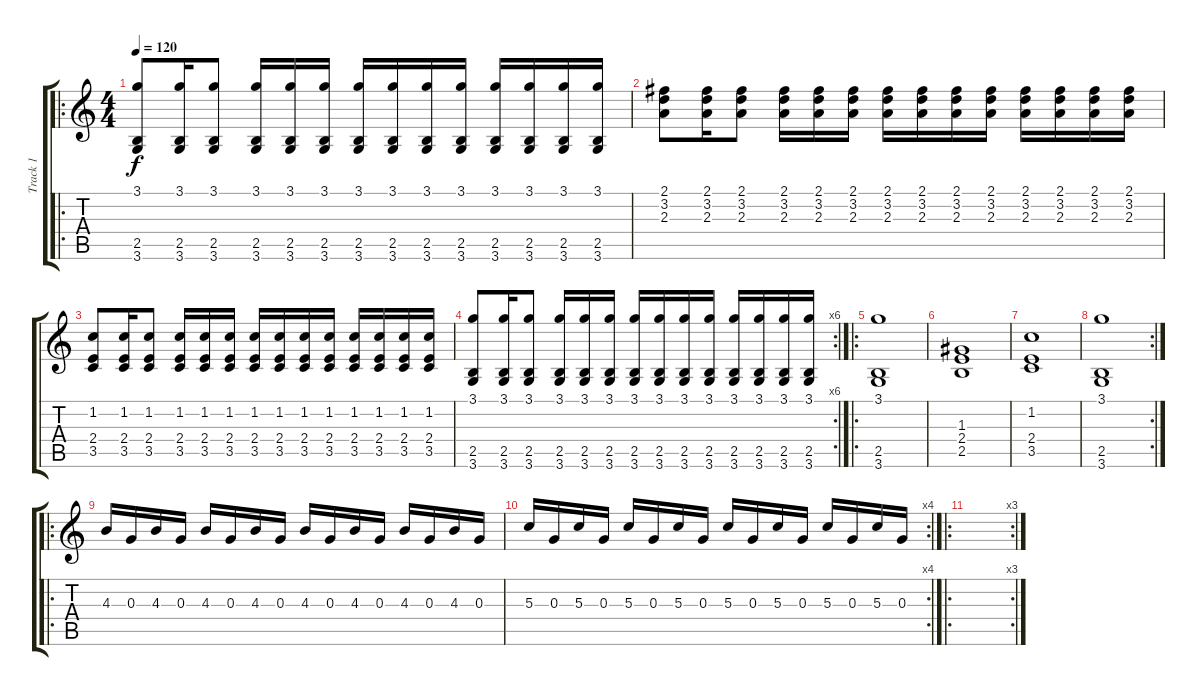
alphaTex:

\track ("Track 1" "Track 1") {instrument acousticguitarsteel}
\staff {score tabs}
\tuning (E4 B3 G3 D3 A2 E2) {hide}
\ro
\ts (4 4)
\tempo 120
\clef g2
\ks c
(3.1 2.5 3.6).8{dy f} (3.1 2.5 3.6).16 (3.1 2.5 3.6).8 (3.1 2.5 3.6).16 (3.1 2.5 3.6).16 (3.1 2.5 3.6).16 (3.1 2.5 3.6).16 (3.1 2.5 3.6).16 (3.1 2.5 3.6).16 (3.1 2.5 3.6).16 (3.1 2.5 3.6).16 (3.1 2.5 3.6).16 (3.1 2.5 3.6).16 (3.1 2.5 3.6).16 |
(2.1 3.2 2.3).8 (2.1 3.2 2.3).16 (2.1 3.2 2.3).8 (2.1 3.2 2.3).16 (2.1 3.2 2.3).16 (2.1 3.2 2.3).16 (2.1 3.2 2.3).16 (2.1 3.2 2.3).16 (2.1 3.2 2.3).16 (2.1 3.2 2.3).16 (2.1 3.2 2.3).16 (2.1 3.2 2.3).16 (2.1 3.2 2.3).16 (2.1 3.2 2.3).16 |
(1.2 2.4 3.5).8 (1.2 2.4 3.5).16 (1.2 2.4 3.5).8 (1.2 2.4 3.5).16 (1.2 2.4 3.5).16 (1.2 2.4 3.5).16 (1.2 2.4 3.5).16 (1.2 2.4 3.5).16 (1.2 2.4 3.5).16 (1.2 2.4 3.5).16 (1.2 2.4 3.5).16 (1.2 2.4 3.5).16 (1.2 2.4 3.5).16 (1.2 2.4 3.5).16 |
\rc 6
(3.1 2.5 3.6).8 (3.1 2.5 3.6).16 (3.1 2.5 3.6).8 (3.1 2.5 3.6).16 (3.1 2.5 3.6).16 (3.1 2.5 3.6).16 (3.1 2.5 3.6).16 (3.1 2.5 3.6).16 (3.1 2.5 3.6).16 (3.1 2.5 3.6).16 (3.1 2.5 3.6).16 (3.1 2.5 3.6).16 (3.1 2.5 3.6).16 (3.1 2.5 3.6).16 |
\ro
(3.1 2.5 3.6).1 |
(1.3 2.4 2.5).1 |
(1.2 2.4 3.5).1 |
\rc 2
(3.1 2.5 3.6).1 |
\ro
4.3.16 0.3.16 4.3.16 0.3.16 4.3.16 0.3.16 4.3.16 0.3.16 4.3.16 0.3.16 4.3.16 0.3.16 4.3.16 0.3.16 4.3.16 0.3.16 |
\rc 4
5.3.16 0.3.16 5.3.16 0.3.16 5.3.16 0.3.16 5.3.16 0.3.16 5.3.16 0.3.16 5.3.16 0.3.16 5.3.16 0.3.16 5.3.16 0.3.16 |
\ro
\rc 3
